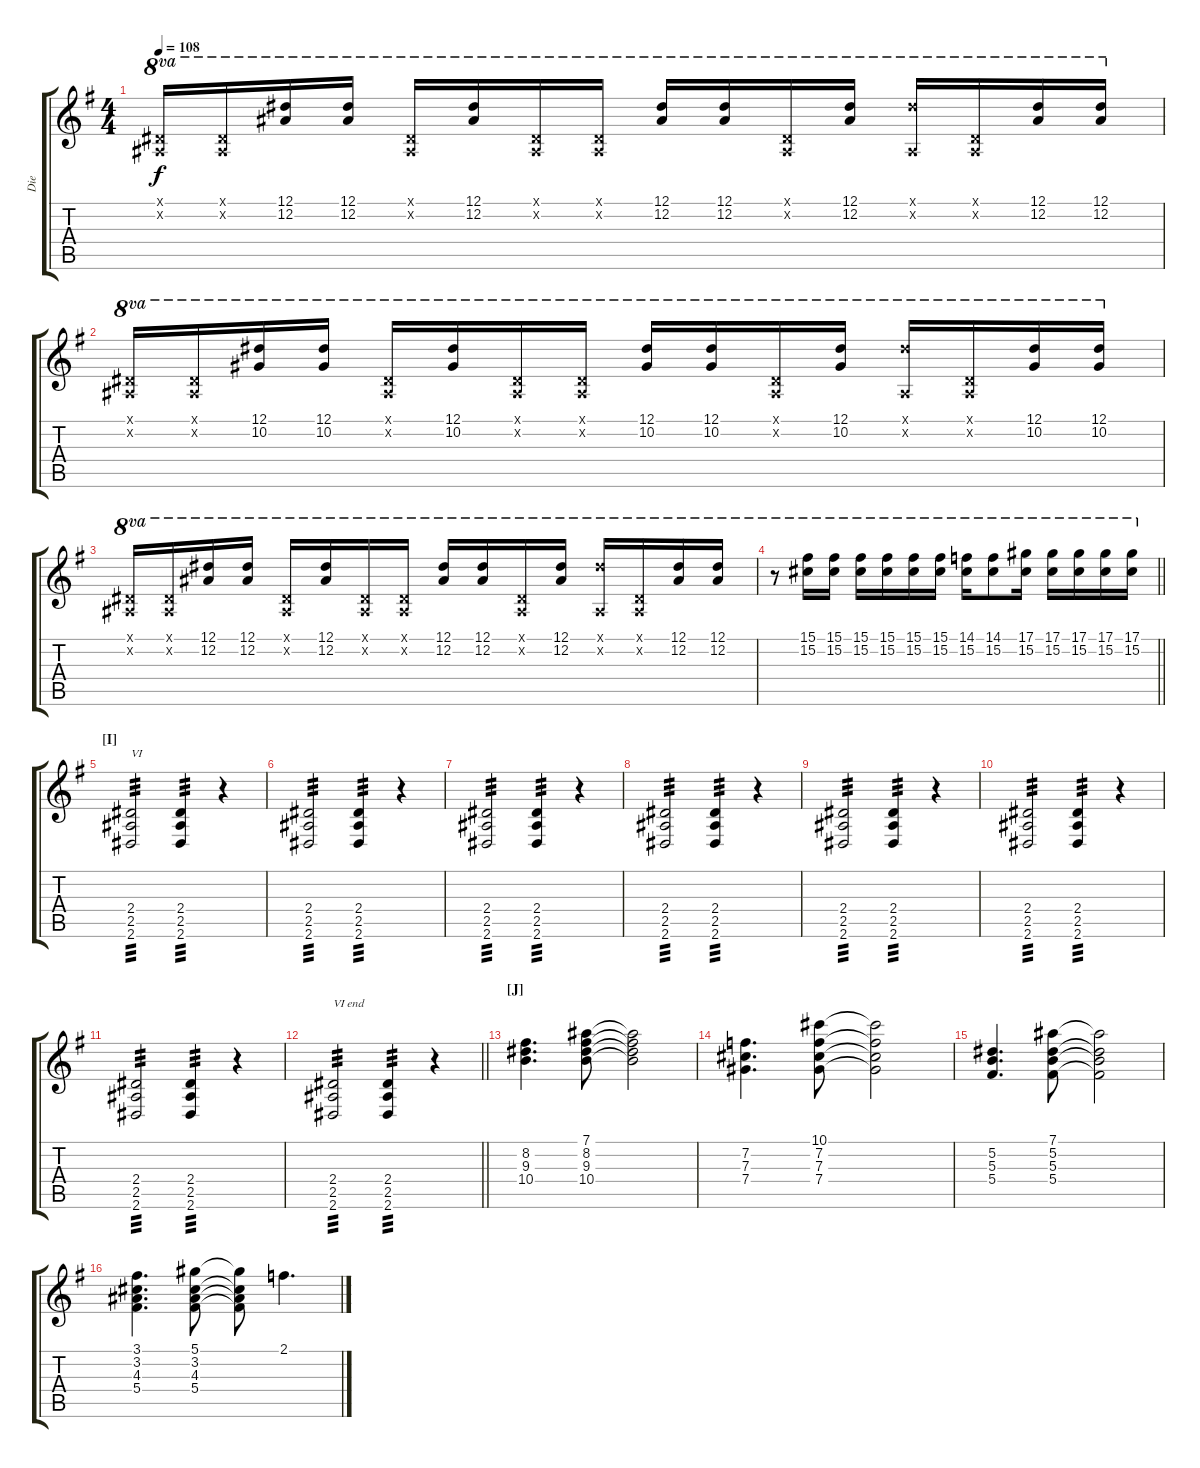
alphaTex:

\track ("Die" "Die") {instrument overdrivenguitar}
\staff {score tabs}
\tuning (Eb4 Bb3 Gb3 Db3 Ab2 Db2) {hide}
\ts (4 4)
\tempo 108
\clef g2
\ks g
(0.1{x} 0.2{x}).16{ot 8va dy f} (0.1{x} 0.2{x}).16{ot 8va} (12.1 12.2).16{ot 8va} (12.1 12.2).16{ot 8va} (0.1{x} 0.2{x}).16{ot 8va} (12.1 12.2).16{ot 8va} (0.1{x} 0.2{x}).16{ot 8va} (0.1{x} 0.2{x}).16{ot 8va} (12.1 12.2).16{ot 8va} (12.1 12.2).16{ot 8va} (0.1{x} 0.2{x}).16{ot 8va} (12.1 12.2).16{ot 8va} (12.1{x} 0.2{x}).16{ot 8va} (0.1{x} 0.2{x}).16{ot 8va} (12.1 12.2).16{ot 8va} (12.1 12.2).16{ot 8va} |
(0.1{x} 0.2{x}).16{ot 8va} (0.1{x} 0.2{x}).16{ot 8va} (12.1 10.2).16{ot 8va} (12.1 10.2).16{ot 8va} (0.1{x} 0.2{x}).16{ot 8va} (12.1 10.2).16{ot 8va} (0.1{x} 0.2{x}).16{ot 8va} (0.1{x} 0.2{x}).16{ot 8va} (12.1 10.2).16{ot 8va} (12.1 10.2).16{ot 8va} (0.1{x} 0.2{x}).16{ot 8va} (12.1 10.2).16{ot 8va} (12.1{x} 0.2{x}).16{ot 8va} (0.1{x} 0.2{x}).16{ot 8va} (12.1 10.2).16{ot 8va} (12.1 10.2).16{ot 8va} |
(0.1{x} 0.2{x}).16{ot 8va} (0.1{x} 0.2{x}).16{ot 8va} (12.1 12.2).16{ot 8va} (12.1 12.2).16{ot 8va} (0.1{x} 0.2{x}).16{ot 8va} (12.1 12.2).16{ot 8va} (0.1{x} 0.2{x}).16{ot 8va} (0.1{x} 0.2{x}).16{ot 8va} (12.1 12.2).16{ot 8va} (12.1 12.2).16{ot 8va} (0.1{x} 0.2{x}).16{ot 8va} (12.1 12.2).16{ot 8va} (12.1{x} 0.2{x}).16{ot 8va} (0.1{x} 0.2{x}).16{ot 8va} (12.1 12.2).16{ot 8va} (12.1 12.2).16{ot 8va} |
\barLineRight lightlight
r.8{ot 8va} (15.1 15.2).16{ot 8va} (15.1 15.2).16{ot 8va} (15.1 15.2).16{ot 8va} (15.1 15.2).16{ot 8va} (15.1 15.2).16{ot 8va} (15.1 15.2).16{ot 8va} (14.1 15.2).16{ot 8va} (14.1 15.2).8{ot 8va} (17.1 15.2).16{ot 8va} (17.1 15.2).16{ot 8va} (17.1 15.2).16{ot 8va} (17.1 15.2).16{ot 8va} (17.1 15.2).16{ot 8va} |
\section ("" "[I]")
(2.4 2.5 2.6).2{txt "VI" tp 3 volume 11 instrument overdrivenguitar} (2.4 2.5 2.6).4{tp 3} r.4 |
(2.4 2.5 2.6).2{tp 3} (2.4 2.5 2.6).4{tp 3} r.4 |
(2.4 2.5 2.6).2{tp 3} (2.4 2.5 2.6).4{tp 3} r.4 |
(2.4 2.5 2.6).2{tp 3} (2.4 2.5 2.6).4{tp 3} r.4 |
(2.4 2.5 2.6).2{tp 3 volume 14 instrument overdrivenguitar} (2.4 2.5 2.6).4{tp 3} r.4 |
(2.4 2.5 2.6).2{tp 3} (2.4 2.5 2.6).4{tp 3} r.4 |
(2.4 2.5 2.6).2{tp 3} (2.4 2.5 2.6).4{tp 3} r.4 |
\barLineRight lightlight
(2.4 2.5 2.6).2{txt "VI end" tp 3} (2.4 2.5 2.6).4{tp 3} r.4 |
\section ("" "[J]")
(8.2 9.3 10.4).4{d instrument electricguitarclean} (7.1 8.2 9.3 10.4).8 (7.1{t} 8.2{t} 9.3{t} 10.4{t}).2 |
(7.2 7.3 7.4).4{d} (10.1 7.2 7.3 7.4).8 (10.1{t} 7.2{t} 7.3{t} 7.4{t}).2 |
(5.2 5.3 5.4).4{d} (7.1 5.2 5.3 5.4).8 (7.1{t} 5.2{t} 5.3{t} 5.4{t}).2 |
(3.1 3.2 4.3 5.4).4{d} (5.1 3.2 4.3 5.4).8 (5.1{t} 3.2{t} 4.3{t} 5.4{t}).8 2.1.4{d}
